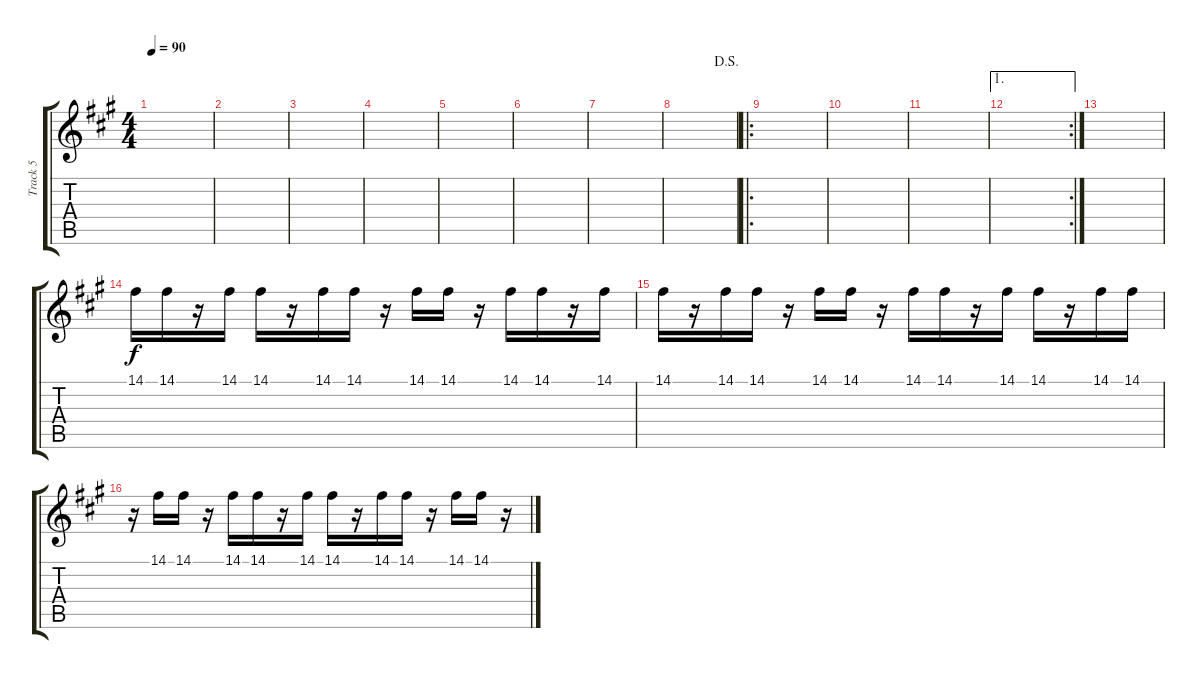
\track ("Track 5" "Track 5") {instrument lead1square}
\staff {score tabs}
\tuning (E4 B3 G3 D3 A2 D2) {hide}
\ts (4 4)
\tempo 90
\clef g2
\ks f#minor
|
|
|
|
|
|
|
\jump dalsegno
|
\ro
|
|
|
\ae 1
\rc 2
|
|
14.1.16 14.1.16 r.16 14.1.16 14.1.16 r.16 14.1.16 14.1.16 r.16 14.1.16 14.1.16 r.16 14.1.16 14.1.16 r.16 14.1.16 |
14.1.16{volume 6} r.16 14.1.16 14.1.16 r.16 14.1.16 14.1.16 r.16 14.1.16 14.1.16 r.16 14.1.16 14.1.16 r.16 14.1.16 14.1.16 |
r.16 14.1.16 14.1.16 r.16 14.1.16 14.1.16 r.16 14.1.16 14.1.16 r.16 14.1.16 14.1.16 r.16 14.1.16 14.1.16 r.16
